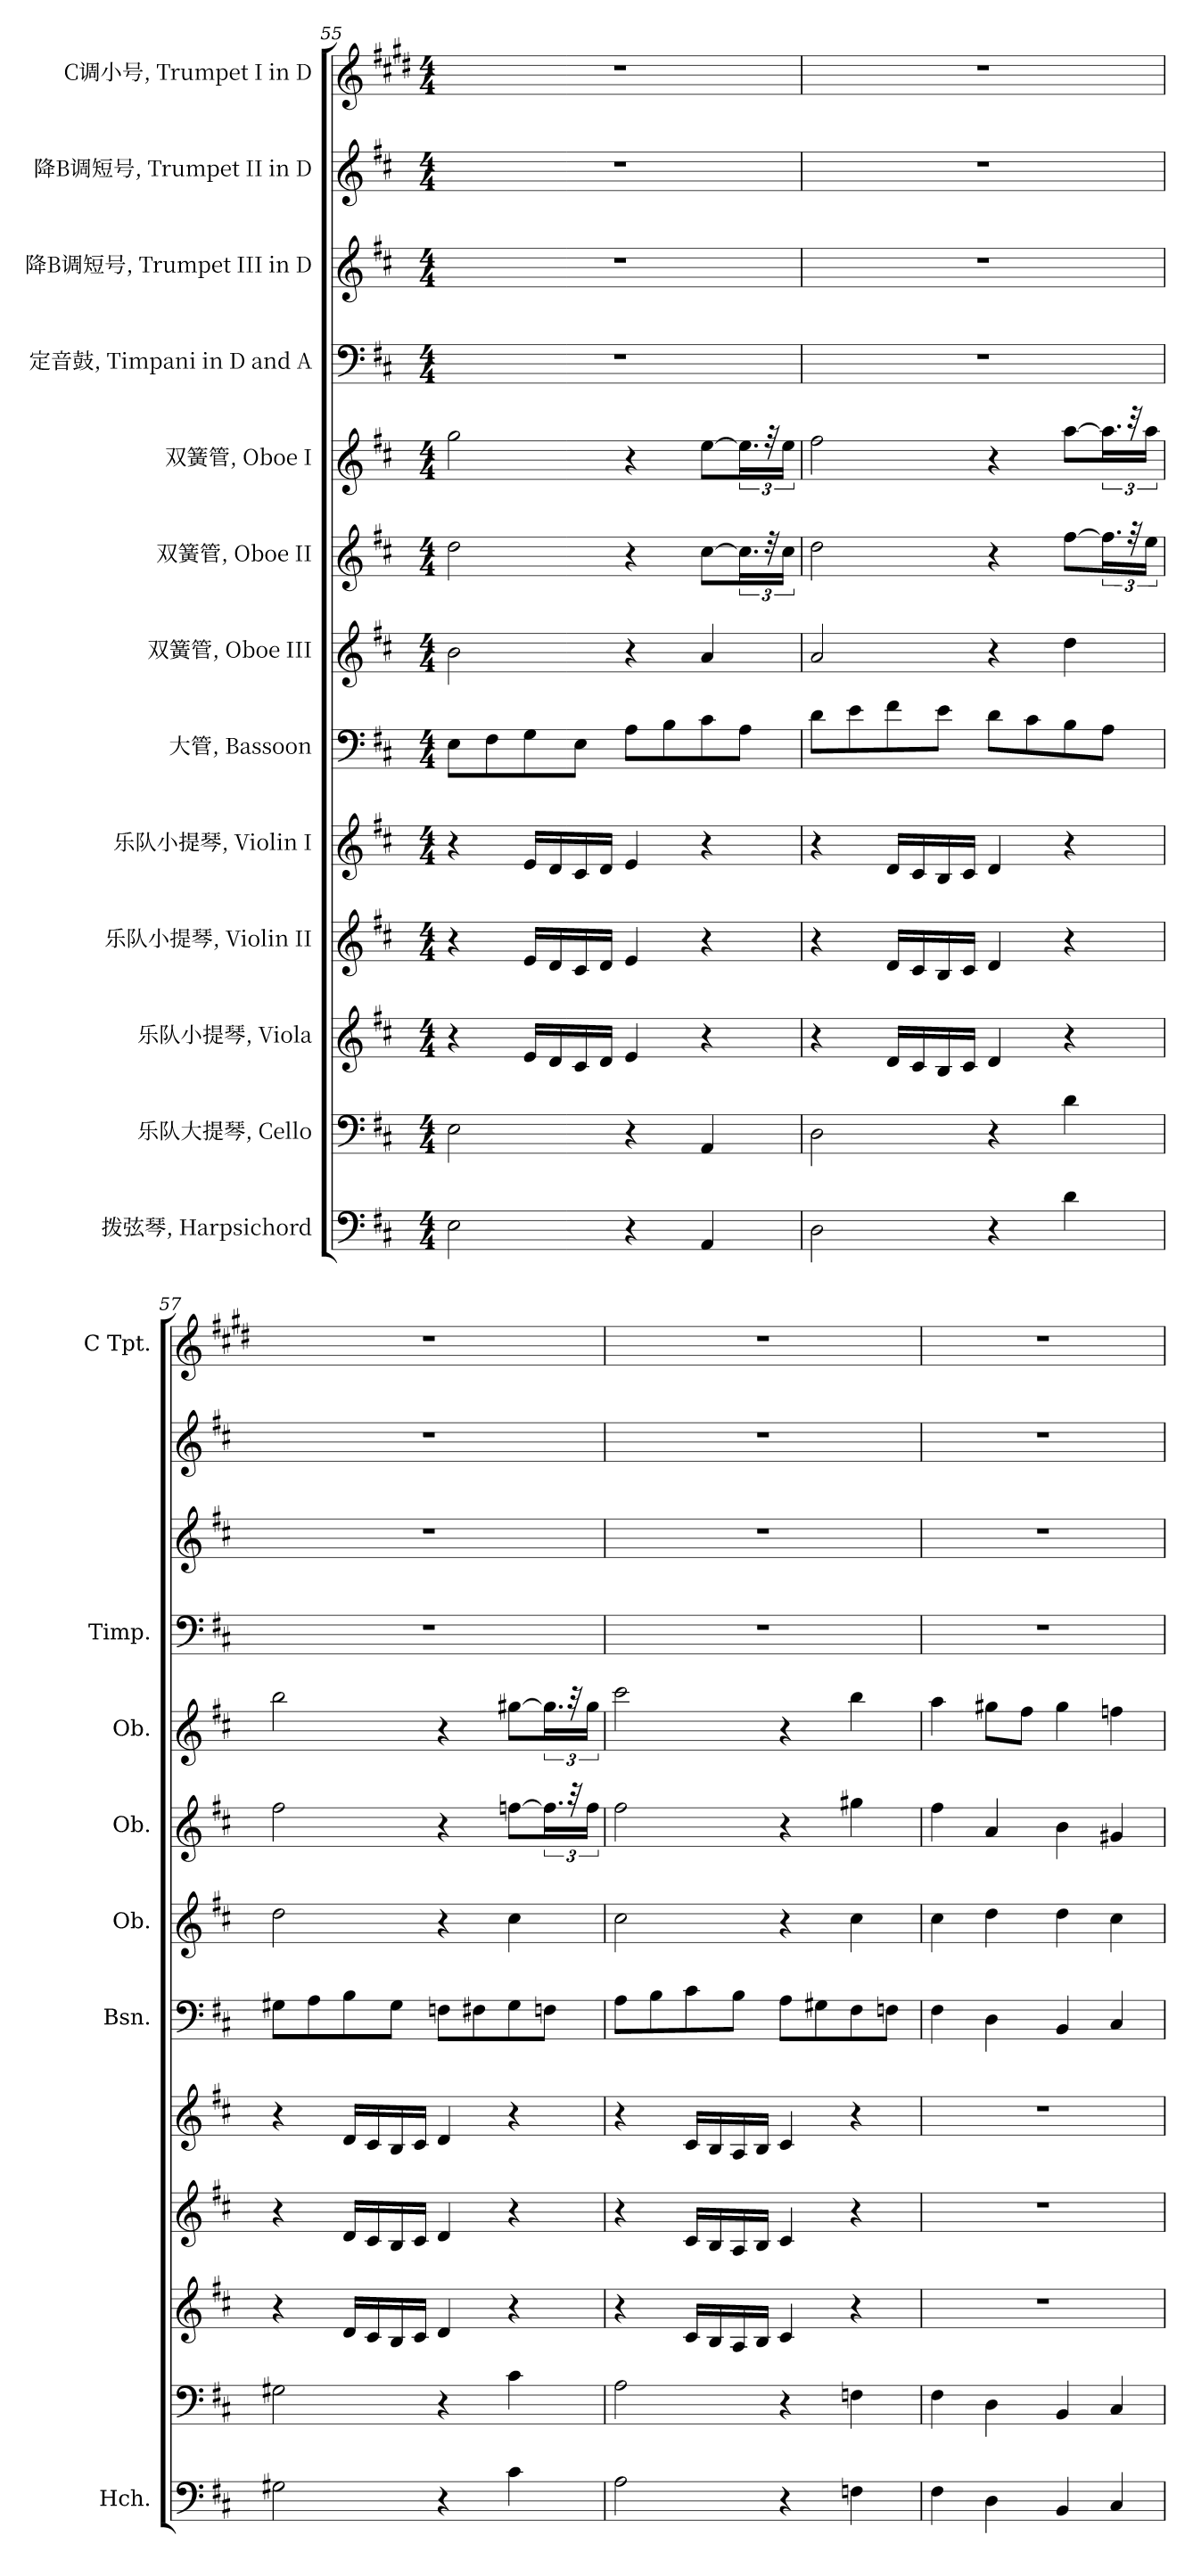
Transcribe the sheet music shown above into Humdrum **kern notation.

**kern	**kern	**kern	**kern	**kern	**kern	**kern	**kern	**kern	**kern	**kern	**kern	**kern
*part13	*part12	*part11	*part10	*part9	*part8	*part7	*part6	*part5	*part4	*part3	*part2	*part1
*staff13	*staff12	*staff11	*staff10	*staff9	*staff8	*staff7	*staff6	*staff5	*staff4	*staff3	*staff2	*staff1
*I"拨弦琴, Harpsichord	*I"乐队大提琴, Cello	*I"乐队小提琴, Viola	*I"乐队小提琴, Violin II	*I"乐队小提琴, Violin I	*I"大管, Bassoon	*I"双簧管, Oboe III	*I"双簧管, Oboe II	*I"双簧管, Oboe I	*I"定音鼓, Timpani in D and A	*I"降B调短号, Trumpet III in D	*I"降B调短号, Trumpet II in D	*I"C调小号, Trumpet I in D
*I'Hch.	*	*	*	*	*I'Bsn.	*I'Ob.	*I'Ob.	*I'Ob.	*I'Timp.	*	*	*I'C Tpt.
*clefF4	*clefF4	*clefG2	*clefG2	*clefG2	*clefF4	*clefG2	*clefG2	*clefG2	*clefF4	*clefG2	*clefG2	*clefG2
*	*	*	*	*	*	*	*	*	*	*ITrd1c2	*ITrd1c2	*ITrd1c2
*k[f#c#]	*k[f#c#]	*k[f#c#]	*k[f#c#]	*k[f#c#]	*k[f#c#]	*k[f#c#]	*k[f#c#]	*k[f#c#]	*k[f#c#]	*k[]	*k[]	*k[f#c#]
*M4/4	*M4/4	*M4/4	*M4/4	*M4/4	*M4/4	*M4/4	*M4/4	*M4/4	*M4/4	*M4/4	*M4/4	*M4/4
=55	=55	=55	=55	=55	=55	=55	=55	=55	=55	=55	=55	=55
2E\	2E\	4r	4r	4r	8E\L	2b\	2dd\	2gg\	1r	1r	1r	1r
.	.	.	.	.	8F#\	.	.	.	.	.	.	.
.	.	16e/LL	16e/LL	16e/LL	8G\	.	.	.	.	.	.	.
.	.	16d/	16d/	16d/	.	.	.	.	.	.	.	.
.	.	16c#/	16c#/	16c#/	8E\J	.	.	.	.	.	.	.
.	.	16d/JJ	16d/JJ	16d/JJ	.	.	.	.	.	.	.	.
4r	4r	4e/	4e/	4e/	8A\L	4r	4r	4r	.	.	.	.
.	.	.	.	.	8B\	.	.	.	.	.	.	.
4AA/	4AA/	4r	4r	4r	8c#\	4a/	[8cc#\L	[8ee\L	.	.	.	.
.	.	.	.	.	8A\J	.	24.cc#\Jk]	24.ee\Jk]	.	.	.	.
.	.	.	.	.	.	.	48r	48r	.	.	.	.
.	.	.	.	.	.	.	24cc#\	24ee\	.	.	.	.
=56	=56	=56	=56	=56	=56	=56	=56	=56	=56	=56	=56	=56
2D\	2D\	4r	4r	4r	8d\L	2a/	2dd\	2ff#\	1r	1r	1r	1r
.	.	.	.	.	8e\	.	.	.	.	.	.	.
.	.	16d/LL	16d/LL	16d/LL	8f#\	.	.	.	.	.	.	.
.	.	16c#/	16c#/	16c#/	.	.	.	.	.	.	.	.
.	.	16B/	16B/	16B/	8e\J	.	.	.	.	.	.	.
.	.	16c#/JJ	16c#/JJ	16c#/JJ	.	.	.	.	.	.	.	.
4r	4r	4d/	4d/	4d/	8d\L	4r	4r	4r	.	.	.	.
.	.	.	.	.	8c#\	.	.	.	.	.	.	.
4d\	4d\	4r	4r	4r	8B\	4dd\	[8ff#\L	[8aa\L	.	.	.	.
.	.	.	.	.	8A\J	.	24.ff#\Jk]	24.aa\Jk]	.	.	.	.
.	.	.	.	.	.	.	48r	48r	.	.	.	.
.	.	.	.	.	.	.	24ee\	24aa\	.	.	.	.
!!LO:PB:g=z
=57	=57	=57	=57	=57	=57	=57	=57	=57	=57	=57	=57	=57
2G#X\	2G#X\	4r	4r	4r	8G#X\L	2dd\	2ff#\	2bb\	1r	1r	1r	1r
.	.	.	.	.	8A\	.	.	.	.	.	.	.
.	.	16d/LL	16d/LL	16d/LL	8B\	.	.	.	.	.	.	.
.	.	16c#/	16c#/	16c#/	.	.	.	.	.	.	.	.
.	.	16B/	16B/	16B/	8G#\J	.	.	.	.	.	.	.
.	.	16c#/JJ	16c#/JJ	16c#/JJ	.	.	.	.	.	.	.	.
4r	4r	4d/	4d/	4d/	8Fn\L	4r	4r	4r	.	.	.	.
.	.	.	.	.	8F#X\	.	.	.	.	.	.	.
4c#\	4c#\	4r	4r	4r	8G#\	4cc#\	[8ffn\L	[8gg#X\L	.	.	.	.
.	.	.	.	.	8Fn\J	.	24.ff\Jk]	24.gg#\Jk]	.	.	.	.
.	.	.	.	.	.	.	48r	48r	.	.	.	.
.	.	.	.	.	.	.	24ff\	24gg#\	.	.	.	.
=58	=58	=58	=58	=58	=58	=58	=58	=58	=58	=58	=58	=58
2A\	2A\	4r	4r	4r	8A\L	2cc#\	2ff#\	2ccc#\	1r	1r	1r	1r
.	.	.	.	.	8B\	.	.	.	.	.	.	.
.	.	16c#/LL	16c#/LL	16c#/LL	8c#\	.	.	.	.	.	.	.
.	.	16B/	16B/	16B/	.	.	.	.	.	.	.	.
.	.	16A/	16A/	16A/	8B\J	.	.	.	.	.	.	.
.	.	16B/JJ	16B/JJ	16B/JJ	.	.	.	.	.	.	.	.
4r	4r	4c#/	4c#/	4c#/	8A\L	4r	4r	4r	.	.	.	.
.	.	.	.	.	8G#X\	.	.	.	.	.	.	.
4Fn\	4Fn\	4r	4r	4r	8F#\	4cc#\	4gg#X\	4bb\	.	.	.	.
.	.	.	.	.	8Fn\J	.	.	.	.	.	.	.
=59	=59	=59	=59	=59	=59	=59	=59	=59	=59	=59	=59	=59
4F#\	4F#\	1r	1r	1r	4F#\	4cc#\	4ff#\	4aa\	1r	1r	1r	1r
4D\	4D\	.	.	.	4D\	4dd\	4a/	8gg#X\L	.	.	.	.
.	.	.	.	.	.	.	.	8ff#\J	.	.	.	.
4BB/	4BB/	.	.	.	4BB/	4dd\	4b\	4gg#\	.	.	.	.
4C#/	4C#/	.	.	.	4C#/	4cc#\	4g#X/	4ffn\	.	.	.	.
=	=	=	=	=	=	=	=	=	=	=	=	=
*-	*-	*-	*-	*-	*-	*-	*-	*-	*-	*-	*-	*-
